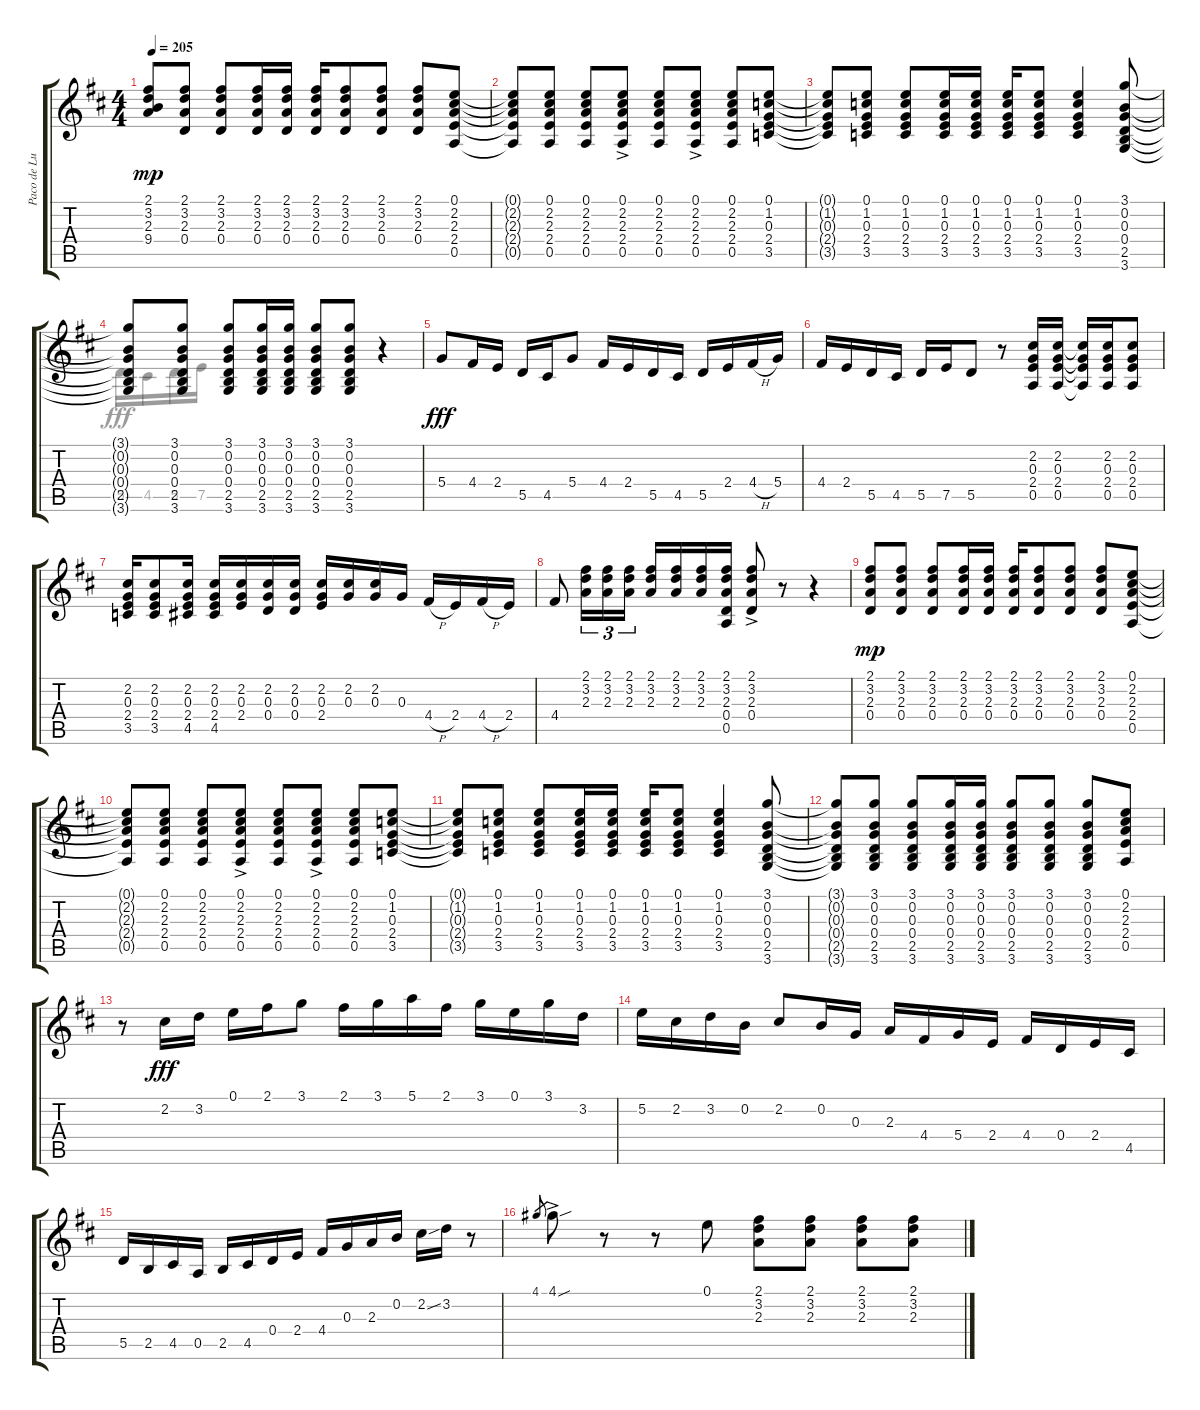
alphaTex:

\track ("Paco de Lucía" "Paco de Lu") {instrument acousticguitarnylon}
\staff {score tabs}
\tuning (E4 B3 G3 D3 A2 E2) {hide}
\voice
\ts (4 4)
\tempo 205
\clef g2
\ks d
(2.1{t} 3.2{t} 2.3{t} 9.4{t}).8{dy mp} (2.1 3.2 2.3 0.4).8 (2.1 3.2 2.3 0.4).8 (2.1 3.2 2.3 0.4).16 (2.1 3.2 2.3 0.4).16 (2.1 3.2 2.3 0.4).16 (2.1 3.2 2.3 0.4).8 (2.1 3.2 2.3 0.4).8 (2.1 3.2 2.3 0.4).8 (0.1 2.2 2.3 2.4 0.5).8 |
(0.1{t} 2.2{t} 2.3{t} 2.4{t} 0.5{t}).8 (0.1 2.2 2.3 2.4 0.5).8 (0.1 2.2 2.3 2.4 0.5).8 (0.1{ac} 2.2{ac} 2.3{ac} 2.4{ac} 0.5{ac}).8 (0.1 2.2 2.3 2.4 0.5).8 (0.1{ac} 2.2{ac} 2.3{ac} 2.4{ac} 0.5{ac}).8 (0.1 2.2 2.3 2.4 0.5).8 (0.1 1.2 0.3 2.4 3.5).8 |
(0.1{t} 1.2{t} 0.3{t} 2.4{t} 3.5{t}).8 (0.1 1.2 0.3 2.4 3.5).8 (0.1 1.2 0.3 2.4 3.5).8 (0.1 1.2 0.3 2.4 3.5).16 (0.1 1.2 0.3 2.4 3.5).16 (0.1 1.2 0.3 2.4 3.5).16 (0.1 1.2 0.3 2.4 3.5).8 (0.1 1.2 0.3 2.4 3.5).4 (3.1 0.2 0.3 0.4 2.5 3.6).8 |
(3.1{t} 0.2{t} 0.3{t} 0.4{t} 2.5{t} 3.6{t}).8 (3.1 0.2 0.3 0.4 2.5 3.6).8 (3.1 0.2 0.3 0.4 2.5 3.6).8 (3.1 0.2 0.3 0.4 2.5 3.6).16 (3.1 0.2 0.3 0.4 2.5 3.6).16 (3.1 0.2 0.3 0.4 2.5 3.6).8 (3.1 0.2 0.3 0.4 2.5 3.6).8 r.4 |
5.4.8{dy fff} 4.4.16 2.4.16 5.5.16 4.5.16 5.4.8 4.4.16 2.4.16 5.5.16 4.5.16 5.5.16 2.4.16 4.4{h}.16 5.4.16 |
4.4.16 2.4.16 5.5.16 4.5.16 5.5.16 7.5.16 5.5.8 r.8 (2.2 0.3 2.4 0.5).16 (2.2 0.3 2.4 0.5).16 (2.2{t} 0.3{t} 2.4{t} 0.5{t}).16 (2.2 0.3 2.4 0.5).16 (2.2 0.3 2.4 0.5).8 |
(2.2 0.3 2.4 3.5).16 (2.2 0.3 2.4 3.5).8 (2.2 0.3 2.4 4.5).16 (2.2 0.3 2.4 4.5).16 (2.2 0.3 2.4).16 (2.2 0.3 0.4).16 (2.2 0.3 0.4).16 (2.2 0.3 2.4).16 (2.2 0.3).16 (2.2 0.3).16 0.3.16 4.4{h}.16 2.4.16 4.4{h}.16 2.4.16 |
4.4.8 (2.1 3.2 2.3).16{tu (3 2)} (2.1 3.2 2.3).16{tu (3 2)} (2.1 3.2 2.3).16{tu (3 2)} (2.1 3.2 2.3).16 (2.1 3.2 2.3).16 (2.1 3.2 2.3).16 (2.1 3.2 2.3 0.4 0.5).16 (2.1{ac} 3.2{ac} 2.3{ac} 0.4{ac}).8 r.8 r.4 |
(2.1 3.2 2.3 0.4).8{dy mp} (2.1 3.2 2.3 0.4).8 (2.1 3.2 2.3 0.4).8 (2.1 3.2 2.3 0.4).16 (2.1 3.2 2.3 0.4).16 (2.1 3.2 2.3 0.4).16 (2.1 3.2 2.3 0.4).8 (2.1 3.2 2.3 0.4).8 (2.1 3.2 2.3 0.4).8 (0.1 2.2 2.3 2.4 0.5).8 |
(0.1{t} 2.2{t} 2.3{t} 2.4{t} 0.5{t}).8 (0.1 2.2 2.3 2.4 0.5).8 (0.1 2.2 2.3 2.4 0.5).8 (0.1{ac} 2.2{ac} 2.3{ac} 2.4{ac} 0.5{ac}).8 (0.1 2.2 2.3 2.4 0.5).8 (0.1{ac} 2.2{ac} 2.3{ac} 2.4{ac} 0.5{ac}).8 (0.1 2.2 2.3 2.4 0.5).8 (0.1 1.2 0.3 2.4 3.5).8 |
(0.1{t} 1.2{t} 0.3{t} 2.4{t} 3.5{t}).8 (0.1 1.2 0.3 2.4 3.5).8 (0.1 1.2 0.3 2.4 3.5).8 (0.1 1.2 0.3 2.4 3.5).16 (0.1 1.2 0.3 2.4 3.5).16 (0.1 1.2 0.3 2.4 3.5).16 (0.1 1.2 0.3 2.4 3.5).8 (0.1 1.2 0.3 2.4 3.5).4 (3.1 0.2 0.3 0.4 2.5 3.6).8 |
(3.1{t} 0.2{t} 0.3{t} 0.4{t} 2.5{t} 3.6{t}).8 (3.1 0.2 0.3 0.4 2.5 3.6).8 (3.1 0.2 0.3 0.4 2.5 3.6).8 (3.1 0.2 0.3 0.4 2.5 3.6).16 (3.1 0.2 0.3 0.4 2.5 3.6).16 (3.1 0.2 0.3 0.4 2.5 3.6).8 (3.1 0.2 0.3 0.4 2.5 3.6).8 (3.1 0.2 0.3 0.4 2.5 3.6).8 (0.1 2.2 2.3 2.4 0.5).8 |
r.8 2.2.16{dy fff} 3.2.16 0.1.16 2.1.16 3.1.8 2.1.16 3.1.16 5.1.16 2.1.16 3.1.16 0.1.16 3.1.16 3.2.16 |
5.2.16 2.2.16 3.2.16 0.2.16 2.2.8 0.2.16 0.3.16 2.3.16 4.4.16 5.4.16 2.4.16 4.4.16 0.4.16 2.4.16 4.5.16 |
5.5.16 2.5.16 4.5.16 0.5.16 2.5.16 4.5.16 0.4.16 2.4.16 4.4.16 0.3.16 2.3.16 0.2.16 2.2{ss}.16 3.2.16 r.8 |
4.1.8{gr} 4.1{sou ac}.8 r.8 r.8 0.1.8 (2.1 3.2 2.3).8 (2.1 3.2 2.3).8 (2.1 3.2 2.3).8 (2.1 3.2 2.3).8
\voice
\clef g2
\ottava regular
\simile none
\ks d
|
|
|
5.5.16 4.5.16 5.5.16 7.5.16 |
|
|
|
|
|
|
|
|
|
|
|
